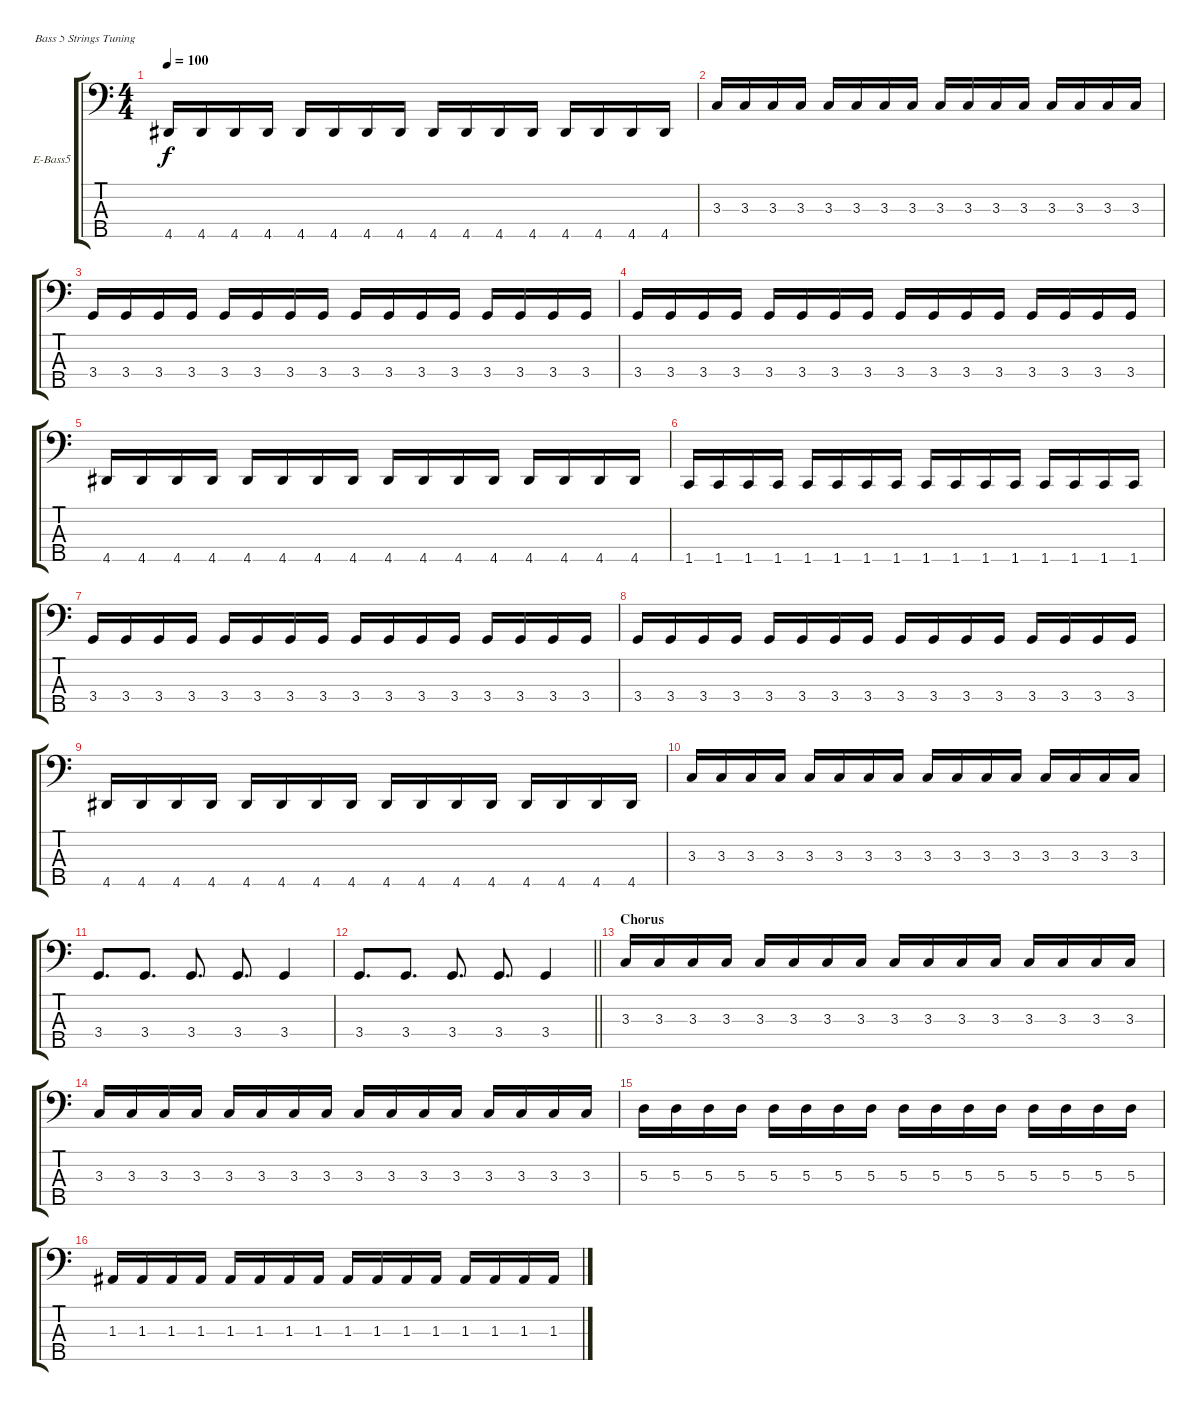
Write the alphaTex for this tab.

\bracketExtendMode groupsimilarinstruments
\firstSystemTrackNameOrientation horizontal
\otherSystemsTrackNameOrientation horizontal
\track ("Bass" "E-Bass5") {solo instrument electricbassfinger}
\staff {score tabs}
\tuning (G2 D2 A1 E1 B0)
\ts (4 4)
\tempo 100
\clef f4
\ks c
4.5.16{dy f} 4.5.16 4.5.16 4.5.16 4.5.16 4.5.16 4.5.16 4.5.16 4.5.16 4.5.16 4.5.16 4.5.16 4.5.16 4.5.16 4.5.16 4.5.16 |
3.3.16 3.3.16 3.3.16 3.3.16 3.3.16 3.3.16 3.3.16 3.3.16 3.3.16 3.3.16 3.3.16 3.3.16 3.3.16 3.3.16 3.3.16 3.3.16 |
3.4.16 3.4.16 3.4.16 3.4.16 3.4.16 3.4.16 3.4.16 3.4.16 3.4.16 3.4.16 3.4.16 3.4.16 3.4.16 3.4.16 3.4.16 3.4.16 |
3.4.16 3.4.16 3.4.16 3.4.16 3.4.16 3.4.16 3.4.16 3.4.16 3.4.16 3.4.16 3.4.16 3.4.16 3.4.16 3.4.16 3.4.16 3.4.16 |
4.5.16 4.5.16 4.5.16 4.5.16 4.5.16 4.5.16 4.5.16 4.5.16 4.5.16 4.5.16 4.5.16 4.5.16 4.5.16 4.5.16 4.5.16 4.5.16 |
1.5.16 1.5.16 1.5.16 1.5.16 1.5.16 1.5.16 1.5.16 1.5.16 1.5.16 1.5.16 1.5.16 1.5.16 1.5.16 1.5.16 1.5.16 1.5.16 |
3.4.16 3.4.16 3.4.16 3.4.16 3.4.16 3.4.16 3.4.16 3.4.16 3.4.16 3.4.16 3.4.16 3.4.16 3.4.16 3.4.16 3.4.16 3.4.16 |
3.4.16 3.4.16 3.4.16 3.4.16 3.4.16 3.4.16 3.4.16 3.4.16 3.4.16 3.4.16 3.4.16 3.4.16 3.4.16 3.4.16 3.4.16 3.4.16 |
4.5.16 4.5.16 4.5.16 4.5.16 4.5.16 4.5.16 4.5.16 4.5.16 4.5.16 4.5.16 4.5.16 4.5.16 4.5.16 4.5.16 4.5.16 4.5.16 |
3.3.16 3.3.16 3.3.16 3.3.16 3.3.16 3.3.16 3.3.16 3.3.16 3.3.16 3.3.16 3.3.16 3.3.16 3.3.16 3.3.16 3.3.16 3.3.16 |
3.4.8{d} 3.4.8{d} 3.4.8{d} 3.4.8{d} 3.4.4 |
\barLineRight lightlight
3.4.8{d} 3.4.8{d} 3.4.8{d} 3.4.8{d} 3.4.4 |
\section ("" "Chorus")
3.3.16 3.3.16 3.3.16 3.3.16 3.3.16 3.3.16 3.3.16 3.3.16 3.3.16 3.3.16 3.3.16 3.3.16 3.3.16 3.3.16 3.3.16 3.3.16 |
3.3.16 3.3.16 3.3.16 3.3.16 3.3.16 3.3.16 3.3.16 3.3.16 3.3.16 3.3.16 3.3.16 3.3.16 3.3.16 3.3.16 3.3.16 3.3.16 |
5.3.16 5.3.16 5.3.16 5.3.16 5.3.16 5.3.16 5.3.16 5.3.16 5.3.16 5.3.16 5.3.16 5.3.16 5.3.16 5.3.16 5.3.16 5.3.16 |
1.3.16 1.3.16 1.3.16 1.3.16 1.3.16 1.3.16 1.3.16 1.3.16 1.3.16 1.3.16 1.3.16 1.3.16 1.3.16 1.3.16 1.3.16 1.3.16
